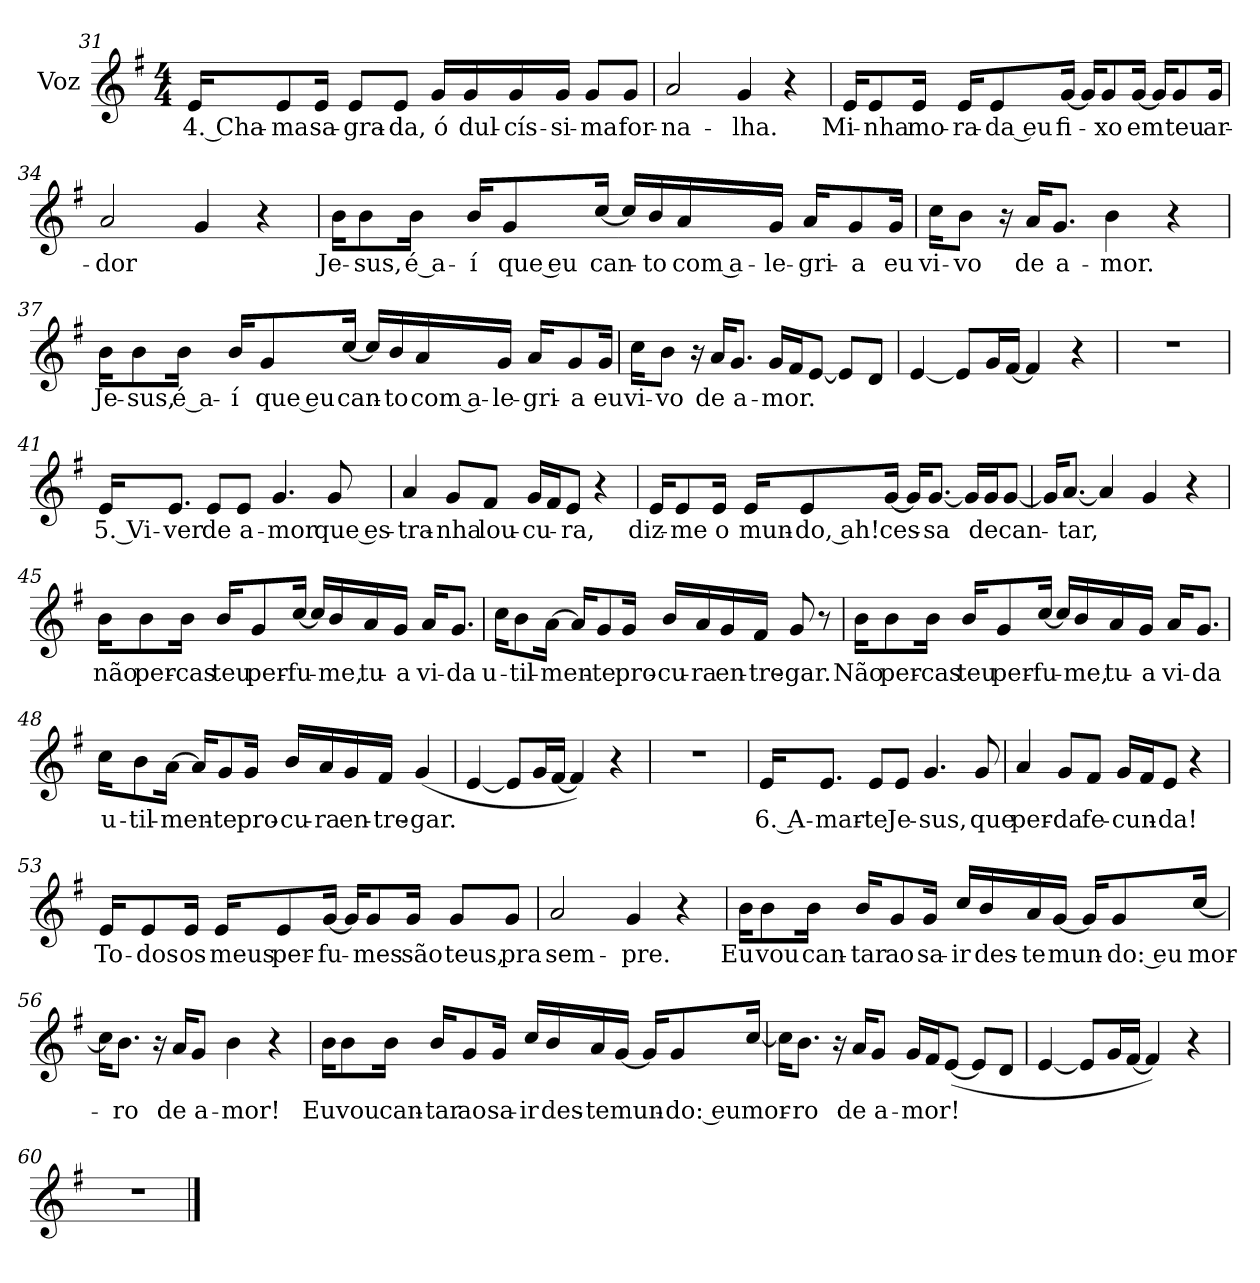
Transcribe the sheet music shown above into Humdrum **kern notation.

**kern	**text
*part1	*part1
*staff1	*staff1
*I"Voz	*
*I'Vo.	*
!!LO:LB:g=z
*clefG2	*
*k[f#]	*
*M4/4	*
=31	=31
!	!LO:LY:b
16e/KL	4. Cha-
!	!LO:LY:b
8e/	-ma
!	!LO:LY:b
16e/Jk	sa-
!	!LO:LY:b
8e/L	-gra-
!	!LO:LY:b
8e/J	-da,
!	!LO:LY:b
16g/LL	ó
!	!LO:LY:b
16g/	dul-
!	!LO:LY:b
16g/	-cís-
!	!LO:LY:b
16g/JJ	-si-
!	!LO:LY:b
8g/L	-ma
!	!LO:LY:b
8g/J	for-
=32	=32
!	!LO:LY:b
2a/	-na-
!	!LO:LY:b
4g/	-lha.
4r	.
!!LO:LB:g=z
=33	=33
!	!LO:LY:b
16e/KL	Mi-
!	!LO:LY:b
8e/	-nha
!	!LO:LY:b
16e/Jk	mo-
!	!LO:LY:b
16e/KL	-ra-
!	!LO:LY:b
8e/	-da eu
!	!LO:LY:b
[16g/Jk	fi-
16g/KL]	.
!	!LO:LY:b
8g/	-xo
!	!LO:LY:b
[16g/Jk	em
16g/KL]	.
!	!LO:LY:b
8g/	teu
!	!LO:LY:b
16g/Jk	ar-
=34	=34
!	!LO:LY:b
2a/	-dor
4g/	.
4r	.
!!LO:LB:g=z
=35	=35
!	!LO:LY:b
16b\KL	Je-
!	!LO:LY:b
8b\	-sus,
!	!LO:LY:b
16b\Jk	é a-
!	!LO:LY:b
16b/KL	-í
!	!LO:LY:b
8g/	que eu
!	!LO:LY:b
[16cc/Jk	can-
16cc/LL]	.
!	!LO:LY:b
16b/	-to
!	!LO:LY:b
16a/	com a-
!	!LO:LY:b
16g/JJ	-le-
!	!LO:LY:b
16a/KL	-gri-
!	!LO:LY:b
8g/	-a
!	!LO:LY:b
16g/Jk	eu
=36	=36
!	!LO:LY:b
16cc\KL	vi-
!	!LO:LY:b
8b\J	-vo
16r	.
!	!LO:LY:b
16a/KL	de
!	!LO:LY:b
8.g/J	a-
!	!LO:LY:b
4b\	-mor.
4r	.
!!LO:LB:g=z
=37	=37
!	!LO:LY:b
16b\KL	Je-
!	!LO:LY:b
8b\	-sus,
!	!LO:LY:b
16b\Jk	é a-
!	!LO:LY:b
16b/KL	-í
!	!LO:LY:b
8g/	que eu
!	!LO:LY:b
[16cc/Jk	can-
16cc/LL]	.
!	!LO:LY:b
16b/	-to
!	!LO:LY:b
16a/	com a-
!	!LO:LY:b
16g/JJ	-le-
!	!LO:LY:b
16a/KL	-gri-
!	!LO:LY:b
8g/	-a
!	!LO:LY:b
16g/Jk	eu
=38	=38
!	!LO:LY:b
16cc\KL	vi-
!	!LO:LY:b
8b\J	-vo
16r	.
!	!LO:LY:b
16a/KL	de
!	!LO:LY:b
8.g/J	a-
!	!LO:LY:b
16g/LL	-mor.
16f#/J	.
[8e/J	.
8e/L]	.
8d/J	.
=39	=39
[4e/	.
8e/L]	.
16g/L	.
[16f#/JJ	.
4f#/]	.
4r	.
=40	=40
1r	.
!!LO:LB:g=z
=41	=41
!	!LO:LY:b
16e/KL	5. Vi-
!	!LO:LY:b
8.e/J	-ver
!	!LO:LY:b
8e/L	de
!	!LO:LY:b
8e/J	a-
!	!LO:LY:b
4.g/	-mor
!	!LO:LY:b
8g/	que es-
=42	=42
!	!LO:LY:b
4a/	-tra-
!	!LO:LY:b
8g/L	-nha
!	!LO:LY:b
8f#/J	lou-
!	!LO:LY:b
16g/LL	-cu-
16f#/J	.
!	!LO:LY:b
8e/J	-ra,
4r	.
=43	=43
!	!LO:LY:b
16e/KL	diz-
!	!LO:LY:b
8e/	-me
!	!LO:LY:b
16e/Jk	o
!	!LO:LY:b
16e/KL	mun-
!	!LO:LY:b
8e/	-do, ah!
!	!LO:LY:b
[16g/Jk	ces-
16g/KL]	.
!	!LO:LY:b
[8.g/J	-sa
16g/LL]	.
!	!LO:LY:b
16g/J	de
!	!LO:LY:b
[8g/J	can-
!!LO:LB:g=z
=44	=44
16g/KL]	.
!	!LO:LY:b
[8.a/J	-tar,
4a/]	.
4g/	.
4r	.
=45	=45
!	!LO:LY:b
16b\KL	não
!	!LO:LY:b
8b\	per-
!	!LO:LY:b
16b\Jk	-cas
!	!LO:LY:b
16b/KL	teu
!	!LO:LY:b
8g/	per-
!	!LO:LY:b
[16cc/Jk	-fu-
16cc/LL]	.
!	!LO:LY:b
16b/	-me,
!	!LO:LY:b
16a/	tu-
!	!LO:LY:b
16g/JJ	-a
!	!LO:LY:b
16a/KL	vi-
!	!LO:LY:b
8.g/J	-da
!!LO:LB:g=z
=46	=46
!	!LO:LY:b
16cc\KL	u-
!	!LO:LY:b
8b\	-til-
!	!LO:LY:b
[16a\Jk	-men-
16a/KL]	.
!	!LO:LY:b
8g/	-te
!	!LO:LY:b
16g/Jk	pro-
!	!LO:LY:b
16b/LL	-cu-
!	!LO:LY:b
16a/	-ra
!	!LO:LY:b
16g/	en-
!	!LO:LY:b
16f#/JJ	-tre-
!	!LO:LY:b
8g/	-gar.
8r	.
=47	=47
!	!LO:LY:b
16b\KL	Não
!	!LO:LY:b
8b\	per-
!	!LO:LY:b
16b\Jk	-cas
!	!LO:LY:b
16b/KL	teu
!	!LO:LY:b
8g/	per-
!	!LO:LY:b
[16cc/Jk	-fu-
16cc/LL]	.
!	!LO:LY:b
16b/	-me,
!	!LO:LY:b
16a/	tu-
!	!LO:LY:b
16g/JJ	-a
!	!LO:LY:b
16a/KL	vi-
!	!LO:LY:b
8.g/J	-da
!!LO:PB:g=z
=48	=48
!	!LO:LY:b
16cc\KL	u-
!	!LO:LY:b
8b\	-til-
!	!LO:LY:b
[16a\Jk	-men-
16a/KL]	.
!	!LO:LY:b
8g/	-te
!	!LO:LY:b
16g/Jk	pro-
!	!LO:LY:b
16b/LL	-cu-
!	!LO:LY:b
16a/	-ra
!	!LO:LY:b
16g/	en-
!	!LO:LY:b
16f#/JJ	-tre-
!	!LO:LY:b
(<4g/	-gar.
=49	=49
[4e/	.
8e/L]	.
16g/L	.
[16f#/JJ	.
4f#/])	.
4r	.
=50	=50
1r	.
=51	=51
!	!LO:LY:b
16e/KL	6. A-
!	!LO:LY:b
8.e/J	-mar-
!	!LO:LY:b
8e/L	-te
!	!LO:LY:b
8e/J	Je-
!	!LO:LY:b
4.g/	-sus,
!	!LO:LY:b
8g/	que
!!LO:LB:g=z
=52	=52
!	!LO:LY:b
4a/	per-
!	!LO:LY:b
8g/L	-da
!	!LO:LY:b
8f#/J	fe-
!	!LO:LY:b
16g/LL	-cun-
16f#/J	.
!	!LO:LY:b
8e/J	-da!
4r	.
=53	=53
!	!LO:LY:b
16e/KL	To-
!	!LO:LY:b
8e/	-dos
!	!LO:LY:b
16e/Jk	os
!	!LO:LY:b
16e/KL	meus
!	!LO:LY:b
8e/	per-
!	!LO:LY:b
[16g/Jk	-fu-
16g/KL]	.
!	!LO:LY:b
8g/	-mes
!	!LO:LY:b
16g/Jk	são
!	!LO:LY:b
8g/L	teus,
!	!LO:LY:b
8g/J	pra
=54	=54
!	!LO:LY:b
2a/	sem-
!	!LO:LY:b
4g/	-pre.
4r	.
!!LO:LB:g=z
=55	=55
!	!LO:LY:b
16b\KL	Eu
!	!LO:LY:b
8b\	vou
!	!LO:LY:b
16b\Jk	can-
!	!LO:LY:b
16b/KL	-tar
!	!LO:LY:b
8g/	ao
!	!LO:LY:b
16g/Jk	sa-
!	!LO:LY:b
16cc/LL	-ir
!	!LO:LY:b
16b/	des-
!	!LO:LY:b
16a/	-te
!	!LO:LY:b
[16g/JJ	mun-
16g/KL]	.
!	!LO:LY:b
8g/	-do: eu
!	!LO:LY:b
[16cc/Jk	mor-
=56	=56
16cc\KL]	.
!	!LO:LY:b
8.b\J	-ro
16r	.
!	!LO:LY:b
16a/KL	de
!	!LO:LY:b
8g/J	a-
!	!LO:LY:b
4b\	-mor!
4r	.
!!LO:LB:g=z
=57	=57
!	!LO:LY:b
16b\KL	Eu
!	!LO:LY:b
8b\	vou
!	!LO:LY:b
16b\Jk	can-
!	!LO:LY:b
16b/KL	-tar
!	!LO:LY:b
8g/	ao
!	!LO:LY:b
16g/Jk	sa-
!	!LO:LY:b
16cc/LL	-ir
!	!LO:LY:b
16b/	des-
!	!LO:LY:b
16a/	-te
!	!LO:LY:b
[16g/JJ	mun-
16g/KL]	.
!	!LO:LY:b
8g/	-do: eu
!	!LO:LY:b
[16cc/Jk	mor-
=58	=58
16cc\KL]	.
!	!LO:LY:b
8.b\J	-ro
16r	.
!	!LO:LY:b
16a/KL	de
!	!LO:LY:b
8g/J	a-
!	!LO:LY:b
16g/LL	-mor!
16f#/J	.
(<[8e/J	.
8e/L]	.
8d/J	.
=59	=59
[4e/	.
8e/L]	.
16g/L	.
[16f#/JJ	.
4f#/])	.
4r	.
!!LO:LB:g=z
=60	=60
1r	.
==	==
*-	*-
